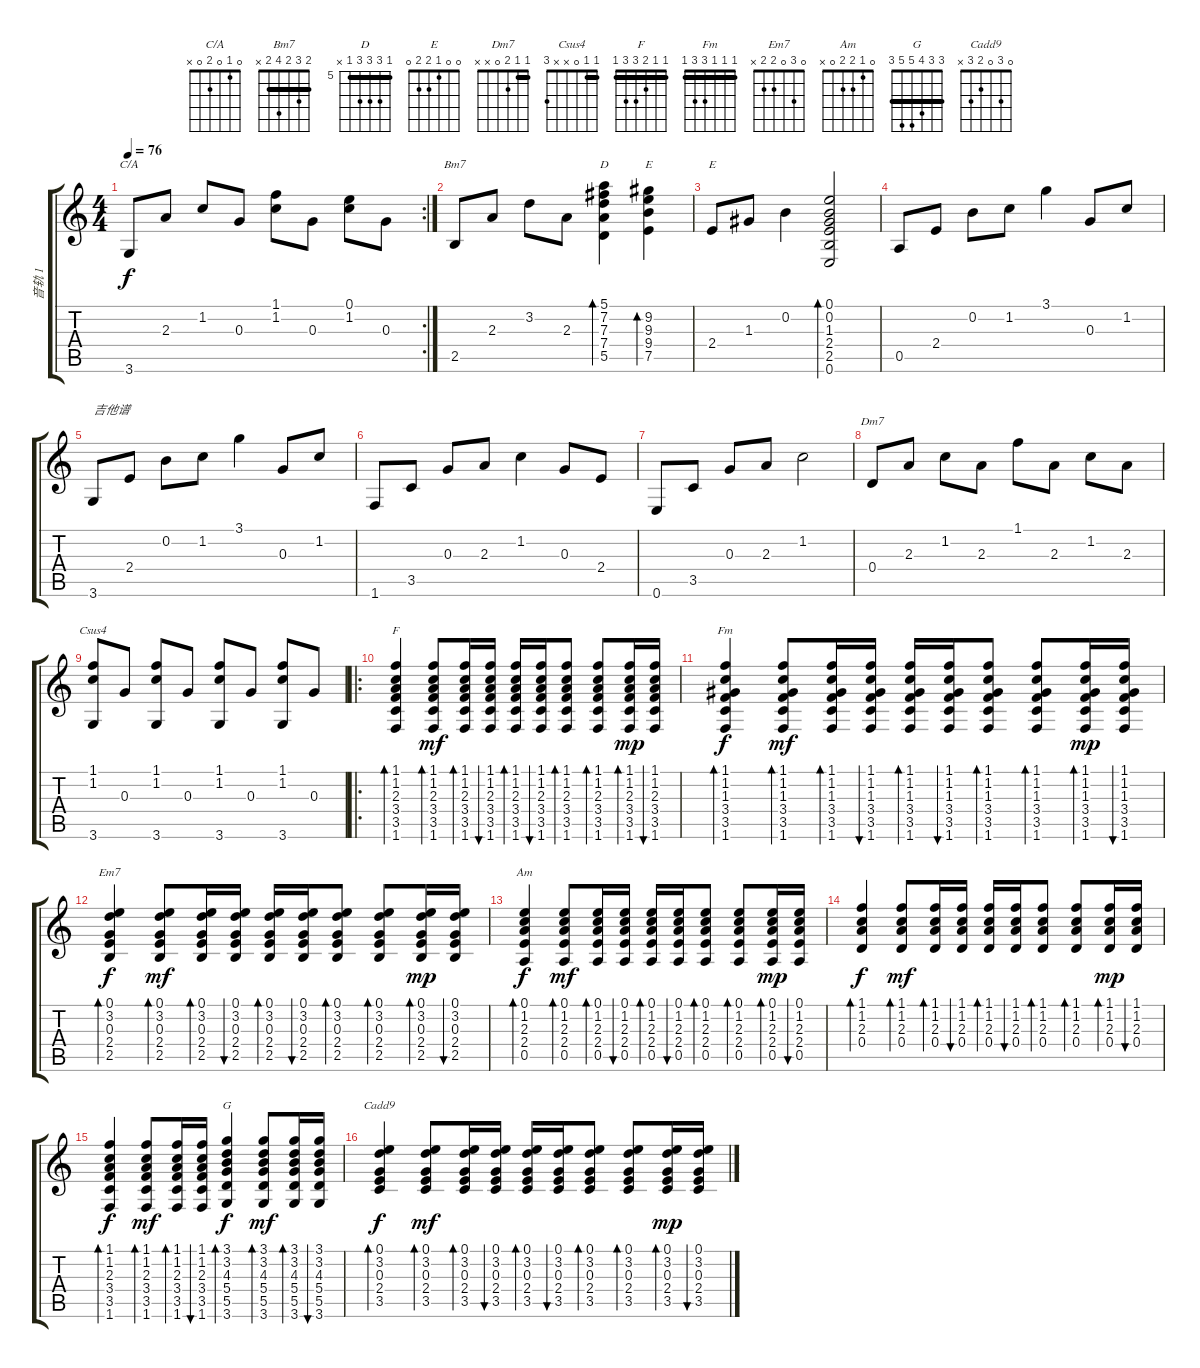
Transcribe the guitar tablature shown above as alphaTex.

\track ("音轨 1" "音轨 1") {instrument acousticguitarsteel}
\staff {score tabs}
\tuning (E4 B3 G3 D3 A2 E2) {hide}
\chord ("C/A" 0 1 0 2 0 x)
\chord ("Bm7" 2 3 2 4 2 x) {barre 2}
\chord ("D" 5 7 7 7 5 x) {firstfret 5 barre 5}
\chord ("E" x 9 9 9 7 x) {firstfret 7 barre 7}
\chord ("E" 0 0 1 2 2 0)
\chord ("Dm7" 1 1 2 0 x x) {barre 1}
\chord ("Csus4" 1 1 0 x x 3) {barre 1}
\chord ("F" 1 1 2 3 3 1) {barre 1}
\chord ("Fm" 1 1 1 3 3 1) {barre 1}
\chord ("Em7" 0 3 0 2 2 x)
\chord ("Am" 0 1 2 2 0 x)
\chord ("G" 3 3 4 5 5 3) {barre 3}
\chord ("Cadd9" 0 3 0 2 3 x)
\rc 2
\ts (4 4)
\tempo 76
\clef g2
\ks c
3.6.8{ch "C/A" dy f} 2.3.8 1.2.8 0.3.8 (1.1 1.2).8 0.3.8 (0.1 1.2).8 0.3.8 |
2.5.8{ch "Bm7"} 2.3.8 3.2.8 2.3.8 (5.1 7.2 7.3 7.4 5.5).4{bd 120 ch "D"} (9.2 9.3 9.4 7.5).4{bd 120 ch "E"} |
2.4.8{ch "E"} 1.3.8 0.2.4 (0.1 0.2 1.3 2.4 2.5 0.6).2{bd 120} |
0.5.8 2.4.8 0.2.8 1.2.8 3.1.4 0.3.8 1.2.8 |
3.6.8{txt "吉他谱"} 2.4.8 0.2.8 1.2.8 3.1.4 0.3.8 1.2.8 |
1.6.8 3.5.8 0.3.8 2.3.8 1.2.4 0.3.8 2.4.8 |
0.6.8 3.5.8 0.3.8 2.3.8 1.2.2 |
0.4.8{ch "Dm7"} 2.3.8 1.2.8 2.3.8 1.1.8 2.3.8 1.2.8 2.3.8 |
(1.1 1.2 3.6).8{ch "Csus4"} 0.3.8 (1.1 1.2 3.6).8 0.3.8 (1.1 1.2 3.6).8 0.3.8 (1.1 1.2 3.6).8 0.3.8 |
\ro
(1.1 1.2 2.3 3.4 3.5 1.6).4{bd 30 ch "F"} (1.1 1.2 2.3 3.4 3.5 1.6).8{bd 30 dy mf} (1.1 1.2 2.3 3.4 3.5 1.6).16{bd 30} (1.1 1.2 2.3 3.4 3.5 1.6).16{bu 30} (1.1 1.2 2.3 3.4 3.5 1.6).16{bd 30} (1.1 1.2 2.3 3.4 3.5 1.6).16{bu 30} (1.1 1.2 2.3 3.4 3.5 1.6).8{bd 30} (1.1 1.2 2.3 3.4 3.5 1.6).8{bd 30} (1.1 1.2 2.3 3.4 3.5 1.6).16{bd 30 dy mp} (1.1 1.2 2.3 3.4 3.5 1.6).16{bu 30} |
(1.1 1.2 1.3 3.4 3.5 1.6).4{bd 30 ch "Fm" dy f} (1.1 1.2 1.3 3.4 3.5 1.6).8{bd 30 dy mf} (1.1 1.2 1.3 3.4 3.5 1.6).16{bd 30} (1.1 1.2 1.3 3.4 3.5 1.6).16{bu 30} (1.1 1.2 1.3 3.4 3.5 1.6).16{bd 30} (1.1 1.2 1.3 3.4 3.5 1.6).16{bu 30} (1.1 1.2 1.3 3.4 3.5 1.6).8{bd 30} (1.1 1.2 1.3 3.4 3.5 1.6).8{bd 30} (1.1 1.2 1.3 3.4 3.5 1.6).16{bd 30 dy mp} (1.1 1.2 1.3 3.4 3.5 1.6).16{bu 30} |
(0.1 3.2 0.3 2.4 2.5).4{bd 30 ch "Em7" dy f} (0.1 3.2 0.3 2.4 2.5).8{bd 30 dy mf} (0.1 3.2 0.3 2.4 2.5).16{bd 30} (0.1 3.2 0.3 2.4 2.5).16{bu 30} (0.1 3.2 0.3 2.4 2.5).16{bd 30} (0.1 3.2 0.3 2.4 2.5).16{bu 30} (0.1 3.2 0.3 2.4 2.5).8{bd 30} (0.1 3.2 0.3 2.4 2.5).8{bd 30} (0.1 3.2 0.3 2.4 2.5).16{bd 30 dy mp} (0.1 3.2 0.3 2.4 2.5).16{bu 30} |
(0.1 1.2 2.3 2.4 0.5).4{bd 30 ch "Am" dy f} (0.1 1.2 2.3 2.4 0.5).8{bd 30 dy mf} (0.1 1.2 2.3 2.4 0.5).16{bd 30} (0.1 1.2 2.3 2.4 0.5).16{bu 30} (0.1 1.2 2.3 2.4 0.5).16{bd 30} (0.1 1.2 2.3 2.4 0.5).16{bu 30} (0.1 1.2 2.3 2.4 0.5).8{bd 30} (0.1 1.2 2.3 2.4 0.5).8{bd 30} (0.1 1.2 2.3 2.4 0.5).16{bd 30 dy mp} (0.1 1.2 2.3 2.4 0.5).16{bu 30} |
(1.1 1.2 2.3 0.4).4{bd 30 dy f} (1.1 1.2 2.3 0.4).8{bd 30 dy mf} (1.1 1.2 2.3 0.4).16{bd 30} (1.1 1.2 2.3 0.4).16{bu 30} (1.1 1.2 2.3 0.4).16{bd 30} (1.1 1.2 2.3 0.4).16{bu 30} (1.1 1.2 2.3 0.4).8{bd 30} (1.1 1.2 2.3 0.4).8{bd 30} (1.1 1.2 2.3 0.4).16{bd 30 dy mp} (1.1 1.2 2.3 0.4).16{bu 30} |
(1.1 1.2 2.3 3.4 3.5 1.6).4{bd 30 dy f} (1.1 1.2 2.3 3.4 3.5 1.6).8{bd 30 dy mf} (1.1 1.2 2.3 3.4 3.5 1.6).16{bd 30} (1.1 1.2 2.3 3.4 3.5 1.6).16{bu 30} (3.1 3.2 4.3 5.4 5.5 3.6).4{bd 30 ch "G" dy f} (3.1 3.2 4.3 5.4 5.5 3.6).8{bd 30 dy mf} (3.1 3.2 4.3 5.4 5.5 3.6).16{bd 30} (3.1 3.2 4.3 5.4 5.5 3.6).16{bu 30} |
(0.1 3.2 0.3 2.4 3.5).4{bd 30 ch "Cadd9" dy f} (0.1 3.2 0.3 2.4 3.5).8{bd 30 dy mf} (0.1 3.2 0.3 2.4 3.5).16{bd 30} (0.1 3.2 0.3 2.4 3.5).16{bu 30} (0.1 3.2 0.3 2.4 3.5).16{bd 30} (0.1 3.2 0.3 2.4 3.5).16{bu 30} (0.1 3.2 0.3 2.4 3.5).8{bd 30} (0.1 3.2 0.3 2.4 3.5).8{bd 30} (0.1 3.2 0.3 2.4 3.5).16{bd 30 dy mp} (0.1 3.2 0.3 2.4 3.5).16{bu 30}
